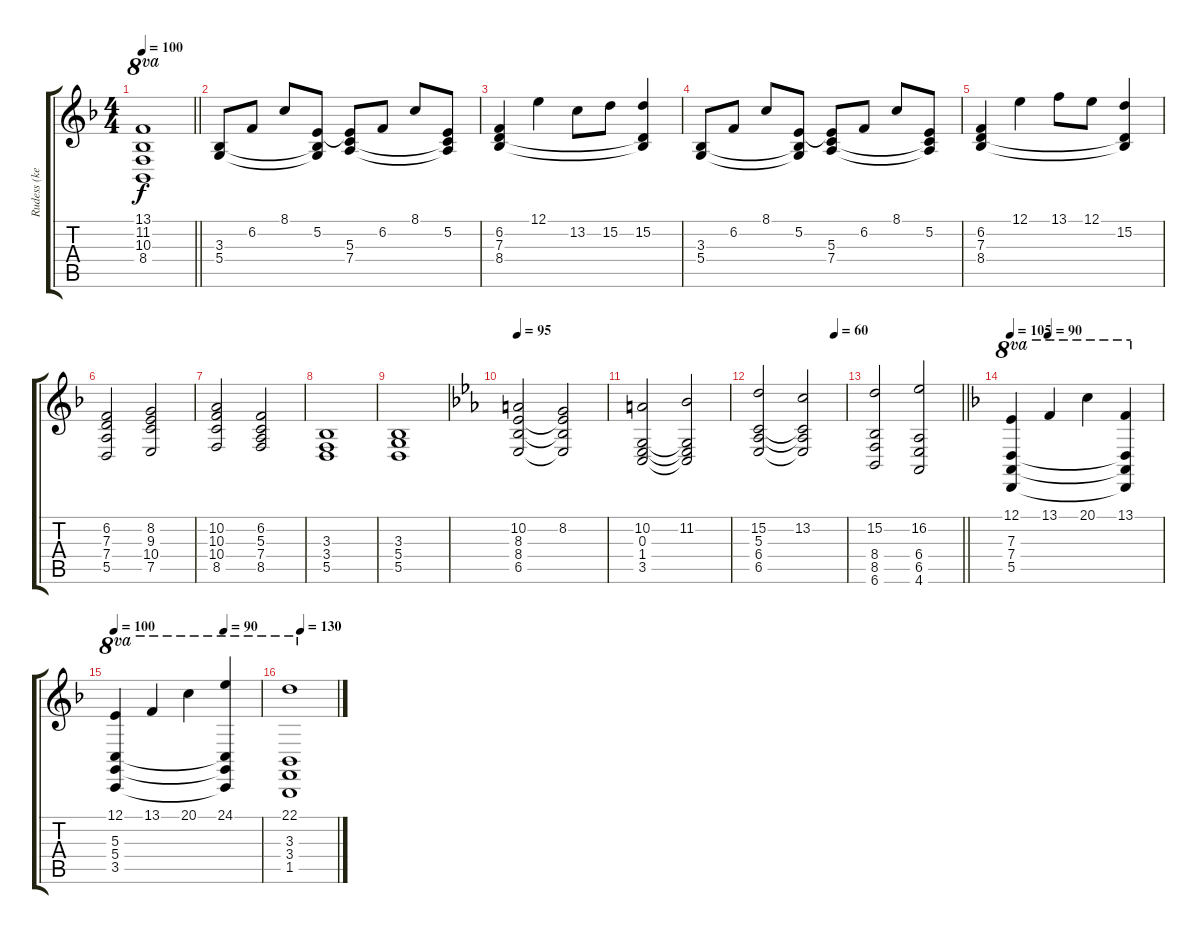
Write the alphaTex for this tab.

\track ("Rudess (keyboard)" "Rudess (ke") {instrument stringensemble1}
\staff {score tabs}
\tuning (E4 B3 G3 D3 A2 E2) {hide}
\ts (4 4)
\tempo 100
\clef g2
\barLineRight lightlight
\ks dminor
(13.1 11.2 10.3 8.4).1{ot 8va dy f} |
(3.3 5.4).8 6.2.8 8.1.8 (5.2 3.3{t} 5.4{t}).8 (5.2{t} 5.3 7.4).8 6.2.8 8.1.8 (5.2 5.3{t} 7.4{t}).8 |
(6.2 7.3 8.4).4 12.1.4 13.2.8 15.2.8 (15.2 7.3{t} 8.4{t}).4 |
(3.3 5.4).8 6.2.8 8.1.8 (5.2 3.3{t} 5.4{t}).8 (5.2{t} 5.3 7.4).8 6.2.8 8.1.8 (5.2 5.3{t} 7.4{t}).8 |
(6.2 7.3 8.4).4 12.1.4 13.1.8 12.1.8 (15.2 7.3{t} 8.4{t}).4 |
(6.2 7.3 7.4 5.5).2 (8.2 9.3 10.4 7.5).2 |
(10.2 10.3 10.4 8.5).2 (6.2 5.3 7.4 8.5).2 |
(3.3 3.4 5.5).1 |
(3.3 5.4 5.5).1 |
\tempo 95
\ks cminor
(10.2 8.3 8.4 6.5).2 (8.2 8.3{t} 8.4{t} 6.5{t}).2 |
(10.2 0.3 1.4 3.5).2 (11.2 0.3{t} 1.4{t} 3.5{t}).2 |
\tempo (60 0.875)
(15.2 5.3 6.4 6.5).2 (13.2 5.3{t} 6.4{t} 6.5{t}).2 |
\barLineRight lightlight
(15.2 8.4 8.5 6.6).2 (16.2 6.4 6.5 4.6).2 |
\tempo 105
\tempo (90 0.25)
\ks dminor
(12.1 7.3 7.4 5.5).4{ot 8va} 13.1.4{ot 8va} 20.1.4{ot 8va} (13.1 7.3{t} 7.4{t} 5.5{t}).4{ot 8va} |
\tempo 100
\tempo (90 0.75)
(12.1 5.3 5.4 3.5).4{ot 8va} 13.1.4{ot 8va} 20.1.4{ot 8va} (24.1 5.3{t} 5.4{t} 3.5{t}).4{ot 8va} |
\tempo (130 0.25)
(22.1 3.3 3.4 1.5).1{ot 8va}
